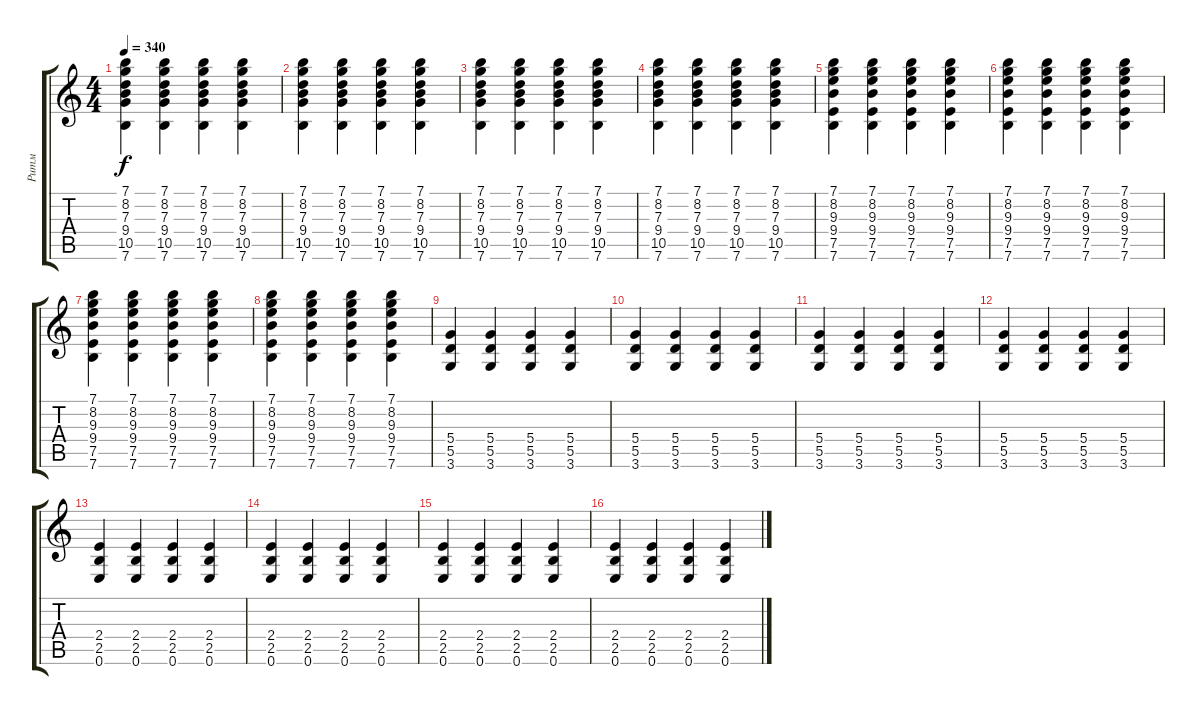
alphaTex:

\track ("Ритм" "Ритм") {instrument distortionguitar}
\staff {score tabs}
\tuning (E4 B3 G3 D3 A2 E2) {hide}
\ts (4 4)
\tempo 340
\clef g2
\ks c
(7.1 8.2 7.3 9.4 10.5 7.6).4{dy f} (7.1 8.2 7.3 9.4 10.5 7.6).4 (7.1 8.2 7.3 9.4 10.5 7.6).4 (7.1 8.2 7.3 9.4 10.5 7.6).4 |
(7.1 8.2 7.3 9.4 10.5 7.6).4 (7.1 8.2 7.3 9.4 10.5 7.6).4 (7.1 8.2 7.3 9.4 10.5 7.6).4 (7.1 8.2 7.3 9.4 10.5 7.6).4 |
(7.1 8.2 7.3 9.4 10.5 7.6).4 (7.1 8.2 7.3 9.4 10.5 7.6).4 (7.1 8.2 7.3 9.4 10.5 7.6).4 (7.1 8.2 7.3 9.4 10.5 7.6).4 |
(7.1 8.2 7.3 9.4 10.5 7.6).4 (7.1 8.2 7.3 9.4 10.5 7.6).4 (7.1 8.2 7.3 9.4 10.5 7.6).4 (7.1 8.2 7.3 9.4 10.5 7.6).4 |
(7.1 8.2 9.3 9.4 7.5 7.6).4 (7.1 8.2 9.3 9.4 7.5 7.6).4 (7.1 8.2 9.3 9.4 7.5 7.6).4 (7.1 8.2 9.3 9.4 7.5 7.6).4 |
(7.1 8.2 9.3 9.4 7.5 7.6).4 (7.1 8.2 9.3 9.4 7.5 7.6).4 (7.1 8.2 9.3 9.4 7.5 7.6).4 (7.1 8.2 9.3 9.4 7.5 7.6).4 |
(7.1 8.2 9.3 9.4 7.5 7.6).4 (7.1 8.2 9.3 9.4 7.5 7.6).4 (7.1 8.2 9.3 9.4 7.5 7.6).4 (7.1 8.2 9.3 9.4 7.5 7.6).4 |
(7.1 8.2 9.3 9.4 7.5 7.6).4 (7.1 8.2 9.3 9.4 7.5 7.6).4 (7.1 8.2 9.3 9.4 7.5 7.6).4 (7.1 8.2 9.3 9.4 7.5 7.6).4 |
(5.4 5.5 3.6).4 (5.4 5.5 3.6).4 (5.4 5.5 3.6).4 (5.4 5.5 3.6).4 |
(5.4 5.5 3.6).4 (5.4 5.5 3.6).4 (5.4 5.5 3.6).4 (5.4 5.5 3.6).4 |
(5.4 5.5 3.6).4 (5.4 5.5 3.6).4 (5.4 5.5 3.6).4 (5.4 5.5 3.6).4 |
(5.4 5.5 3.6).4 (5.4 5.5 3.6).4 (5.4 5.5 3.6).4 (5.4 5.5 3.6).4 |
(2.4 2.5 0.6).4 (2.4 2.5 0.6).4 (2.4 2.5 0.6).4 (2.4 2.5 0.6).4 |
(2.4 2.5 0.6).4 (2.4 2.5 0.6).4 (2.4 2.5 0.6).4 (2.4 2.5 0.6).4 |
(2.4 2.5 0.6).4 (2.4 2.5 0.6).4 (2.4 2.5 0.6).4 (2.4 2.5 0.6).4 |
(2.4 2.5 0.6).4 (2.4 2.5 0.6).4 (2.4 2.5 0.6).4 (2.4 2.5 0.6).4
